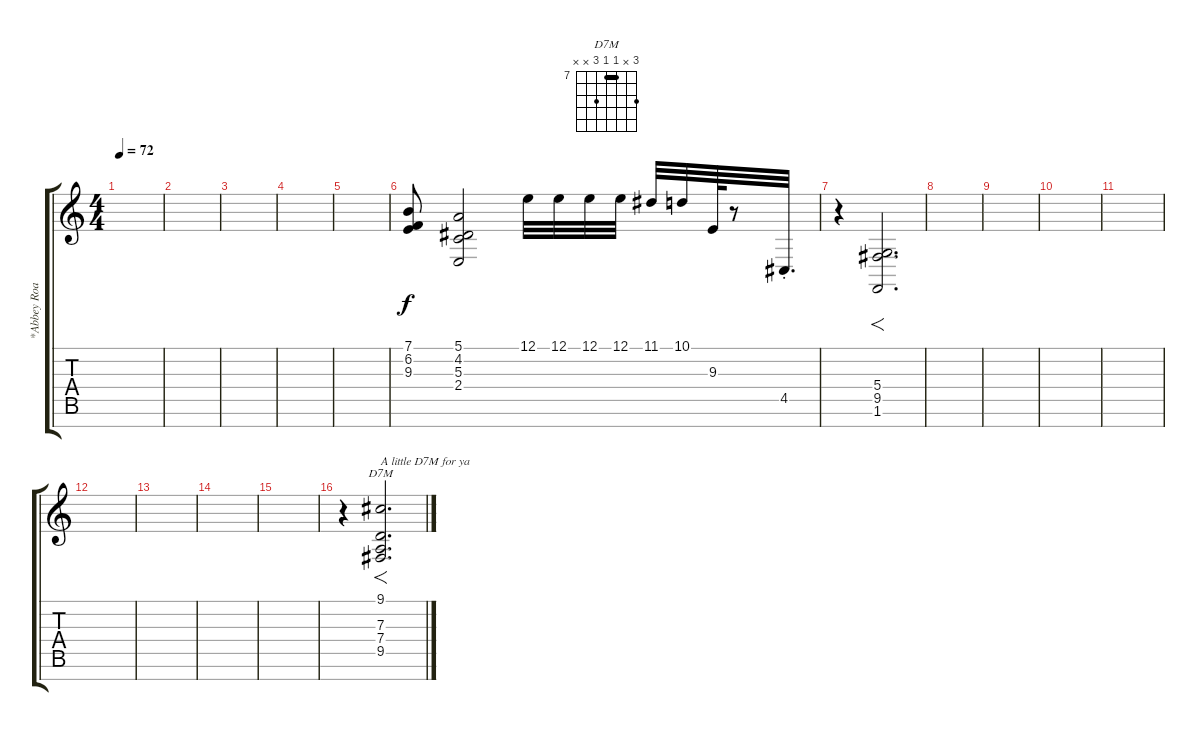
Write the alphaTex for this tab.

\track ("*Abbey Road Orchestra* Brass I" "*Abbey Roa") {instrument trombone}
\staff {score tabs}
\tuning (E4 B3 G3 D3 A2 E2 B1) {hide}
\chord ("D7M" 9 x 7 7 9 x x) {firstfret 7 barre 7}
\ts (4 4)
\tempo 72
\clef g2
\ks c
|
|
|
|
|
(7.1 6.2 9.3).8{dy f} (5.1 4.2 5.3 2.4).2 12.1.32 12.1.32 12.1.32 12.1.32 11.1.32 10.1.32 9.3.64 r.8 4.5{st}.32{d} |
r.4 (5.4 9.5 1.6).2{f d} |
|
|
|
|
|
|
|
|
r.4 (9.1 7.3 7.4 9.5).2{f d ch "D7M" txt "A little D7M for ya"}
